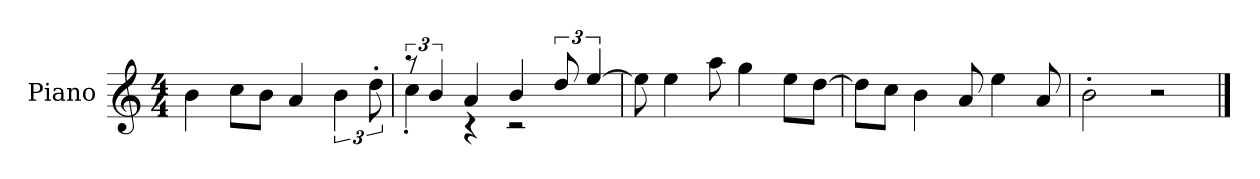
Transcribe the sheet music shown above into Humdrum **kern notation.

**kern
*part1
*staff1
*I"Piano
*I'P-no
*clefG2
*k[]
*M4/4
*MM90
=1
4b\
8cc\L
8b\J
4a/
6b\
12dd'\
=2
*^
12r	4cc'\
6b/	.
4a/	4r
4b/	2r
12dd/	.
[6ee/	.
*v	*v
=3
8ee\]
4ee\
8aa\
4gg\
8ee\L
[8dd\J
=4
8dd\L]
8cc\J
4b\
8a/
4ee\
8a/
=5
2b'\
2r
==
*-
